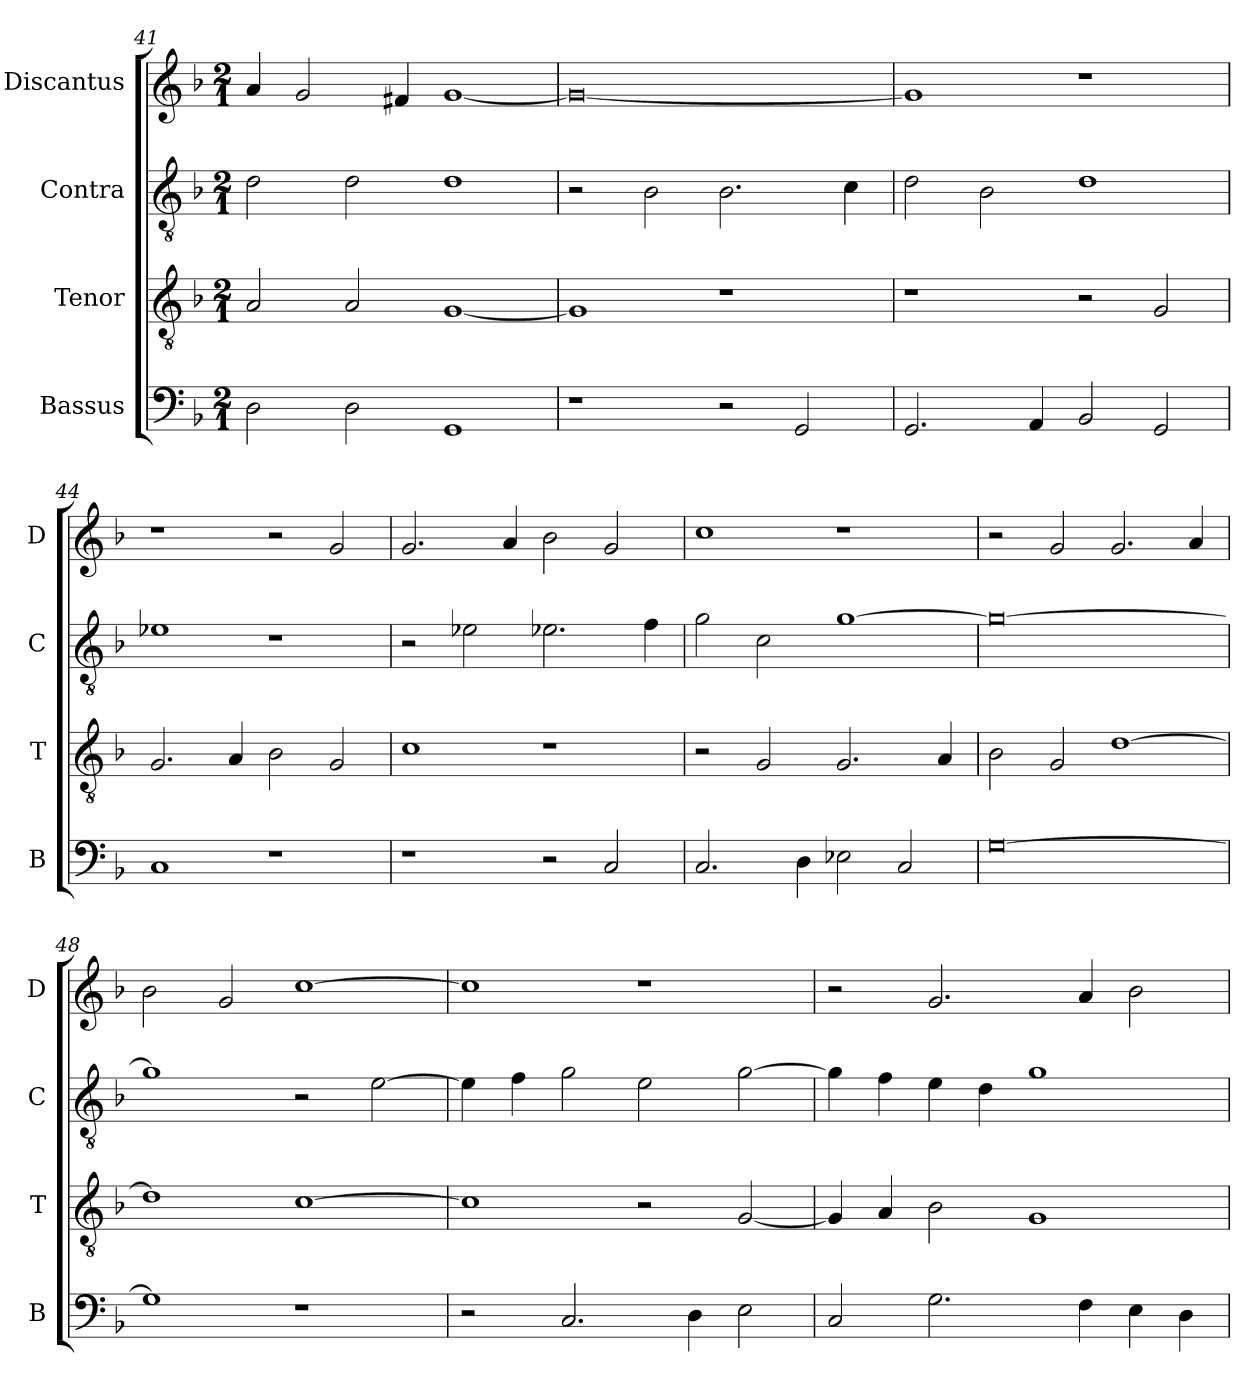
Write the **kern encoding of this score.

**kern	**kern	**kern	**kern
*part4	*part3	*part2	*part1
*staff4	*staff3	*staff2	*staff1
*I"Bassus	*I"Tenor	*I"Contra	*I"Discantus
*I'B	*I'T	*I'C	*I'D
*clefF4	*clefGv2	*clefGv2	*clefG2
*k[b-]	*k[b-]	*k[b-]	*k[b-]
*M2/1	*M2/1	*M2/1	*M2/1
=41	=41	=41	=41
2D\	2A/	2d\	4a/
.	.	.	2g/
2D\	2A/	2d\	.
.	.	.	4f#X/
1GG	[1G	1d	[1g
=42	=42	=42	=42
1r	1G]	2r	0g_
.	.	2B-\	.
2r	1r	2.B-\	.
2GG/	.	.	.
.	.	4c\	.
=43	=43	=43	=43
2.GG/	1r	2d\	1g]
.	.	2B-\	.
4AA/	.	.	.
2BB-/	2r	1d	1r
2GG/	2G/	.	.
=44	=44	=44	=44
1C	2.G/	1e-X	1r
.	4A/	.	.
1r	2B-\	1r	2r
.	2G/	.	2g/
=45	=45	=45	=45
1r	1c	2r	2.g/
.	.	2e-X\	.
.	.	.	4a/
2r	1r	2.e-X\	2b-\
2C/	.	.	2g/
.	.	4f\	.
=46	=46	=46	=46
2.C/	2r	2g\	1cc
.	2G/	2c\	.
4D\	.	.	.
2E-X\	2.G/	[1g	1r
2C/	.	.	.
.	4A/	.	.
=47	=47	=47	=47
[0G	2B-\	0g_	2r
.	2G/	.	2g/
.	[1d	.	2.g/
.	.	.	4a/
=48	=48	=48	=48
1G]	1d]	1g]	2b-\
.	.	.	2g/
1r	[1c	2r	[1cc
.	.	[2e\	.
=49	=49	=49	=49
2r	1c]	4e\]	1cc]
.	.	4f\	.
2.C/	.	2g\	.
.	2r	2e\	1r
4D\	.	.	.
2E\	[2G/	[2g\	.
=50	=50	=50	=50
2C/	4G/]	4g\]	2r
.	4A/	4f\	.
2.G\	2B-\	4e\	2.g/
.	.	4d\	.
.	1G	1g	.
4F\	.	.	4a/
4E\	.	.	2b-\
4D\	.	.	.
=	=	=	=
*-	*-	*-	*-
